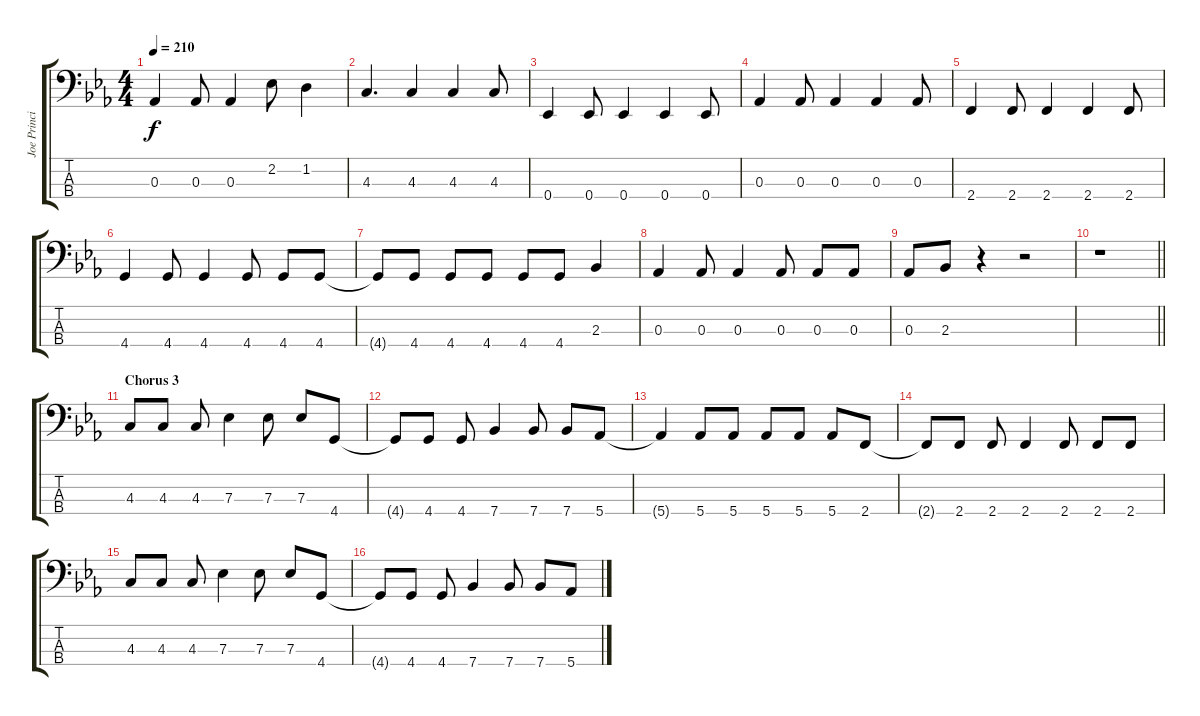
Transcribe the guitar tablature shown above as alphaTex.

\track ("Joe Principe" "Joe Princi") {instrument electricbassfinger}
\staff {score tabs}
\tuning (Gb2 Db2 Ab1 Eb1) {hide}
\ts (4 4)
\tempo 210
\clef f4
\ks eb
0.3.4{dy f} 0.3.8 0.3.4 2.2.8 1.2.4 |
4.3.4{d} 4.3.4 4.3.4 4.3.8 |
0.4.4 0.4.8 0.4.4 0.4.4 0.4.8 |
0.3.4 0.3.8 0.3.4 0.3.4 0.3.8 |
2.4.4 2.4.8 2.4.4 2.4.4 2.4.8 |
4.4.4 4.4.8 4.4.4 4.4.8 4.4.8 4.4.8 |
4.4{t}.8 4.4.8 4.4.8 4.4.8 4.4.8 4.4.8 2.3.4 |
0.3.4 0.3.8 0.3.4 0.3.8 0.3.8 0.3.8 |
0.3.8 2.3.8 r.4 r.2 |
\barLineRight lightlight
r.1 |
\section ("" "Chorus 3")
4.3.8 4.3.8 4.3.8 7.3.4 7.3.8 7.3.8 4.4.8 |
4.4{t}.8 4.4.8 4.4.8 7.4.4 7.4.8 7.4.8 5.4.8 |
5.4{t}.4 5.4.8 5.4.8 5.4.8 5.4.8 5.4.8 2.4.8 |
2.4{t}.8 2.4.8 2.4.8 2.4.4 2.4.8 2.4.8 2.4.8 |
4.3.8 4.3.8 4.3.8 7.3.4 7.3.8 7.3.8 4.4.8 |
4.4{t}.8 4.4.8 4.4.8 7.4.4 7.4.8 7.4.8 5.4.8
